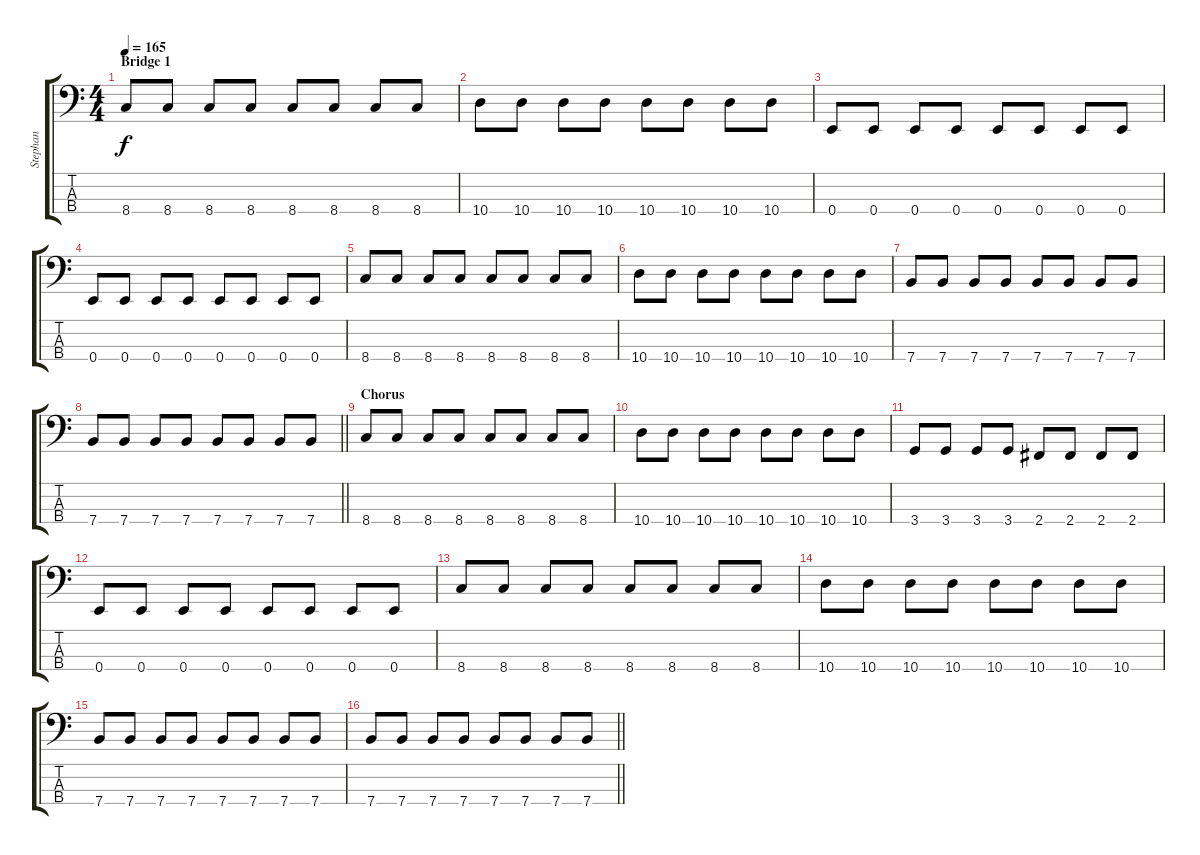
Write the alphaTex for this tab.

\track ("Stephan" "Stephan") {instrument electricbasspick}
\staff {score tabs}
\tuning (G2 D2 A1 E1) {hide}
\ts (4 4)
\section ("" "Bridge 1")
\tempo 165
\clef f4
\ks c
8.4.8{dy f} 8.4.8 8.4.8 8.4.8 8.4.8 8.4.8 8.4.8 8.4.8 |
10.4.8 10.4.8 10.4.8 10.4.8 10.4.8 10.4.8 10.4.8 10.4.8 |
0.4.8 0.4.8 0.4.8 0.4.8 0.4.8 0.4.8 0.4.8 0.4.8 |
0.4.8 0.4.8 0.4.8 0.4.8 0.4.8 0.4.8 0.4.8 0.4.8 |
8.4.8 8.4.8 8.4.8 8.4.8 8.4.8 8.4.8 8.4.8 8.4.8 |
10.4.8 10.4.8 10.4.8 10.4.8 10.4.8 10.4.8 10.4.8 10.4.8 |
7.4.8 7.4.8 7.4.8 7.4.8 7.4.8 7.4.8 7.4.8 7.4.8 |
\barLineRight lightlight
7.4.8 7.4.8 7.4.8 7.4.8 7.4.8 7.4.8 7.4.8 7.4.8 |
\section ("" "Chorus")
8.4.8 8.4.8 8.4.8 8.4.8 8.4.8 8.4.8 8.4.8 8.4.8 |
10.4.8 10.4.8 10.4.8 10.4.8 10.4.8 10.4.8 10.4.8 10.4.8 |
3.4.8 3.4.8 3.4.8 3.4.8 2.4.8 2.4.8 2.4.8 2.4.8 |
0.4.8 0.4.8 0.4.8 0.4.8 0.4.8 0.4.8 0.4.8 0.4.8 |
8.4.8 8.4.8 8.4.8 8.4.8 8.4.8 8.4.8 8.4.8 8.4.8 |
10.4.8 10.4.8 10.4.8 10.4.8 10.4.8 10.4.8 10.4.8 10.4.8 |
7.4.8 7.4.8 7.4.8 7.4.8 7.4.8 7.4.8 7.4.8 7.4.8 |
\barLineRight lightlight
7.4.8 7.4.8 7.4.8 7.4.8 7.4.8 7.4.8 7.4.8 7.4.8
